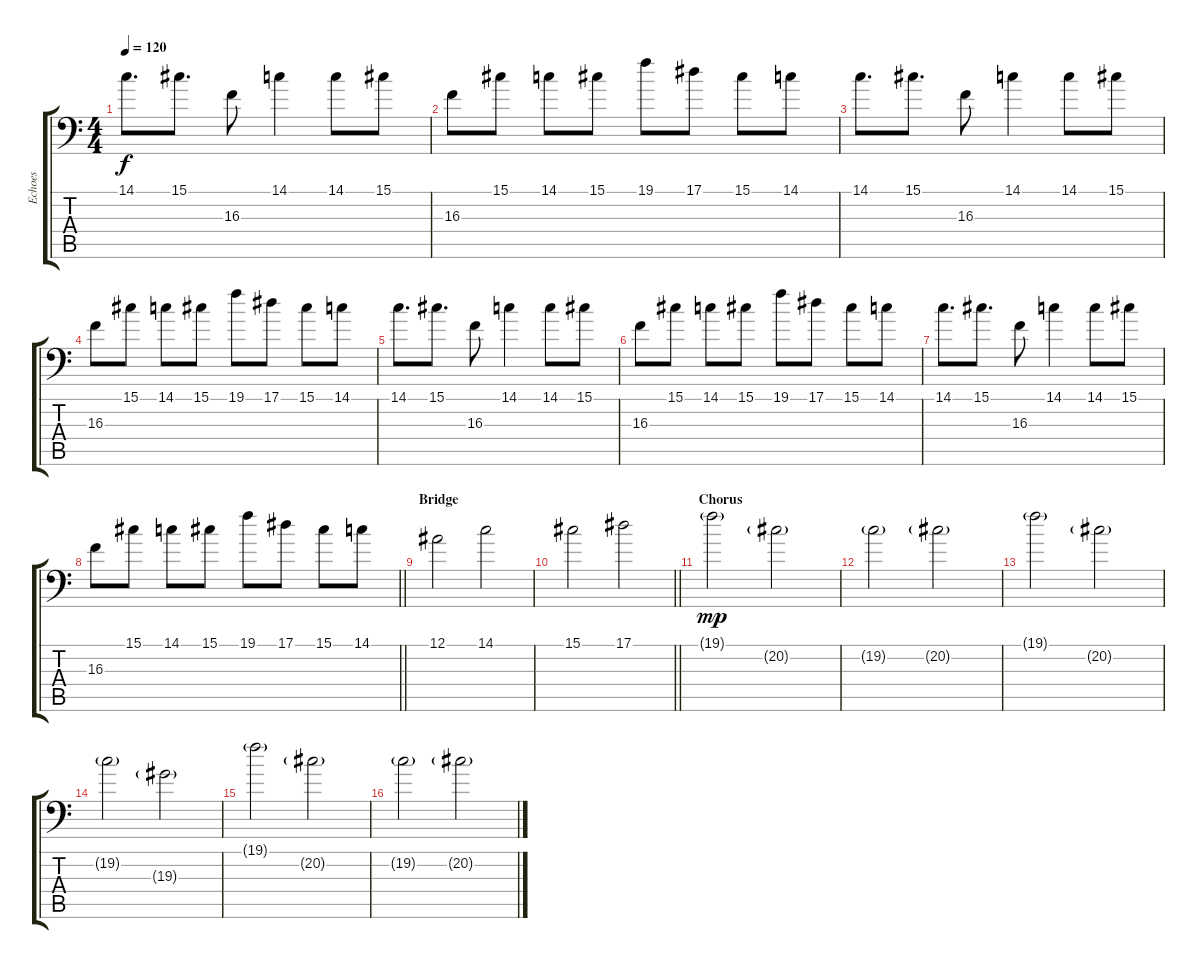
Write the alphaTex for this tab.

\track ("Echoes" "Echoes") {instrument fx7echoes}
\staff {score tabs}
\tuning (Bb3 F3 Db3 Ab2 Eb2 F1) {hide}
\ts (4 4)
\tempo 120
\clef f4
\ks c
14.1.8{d dy f} 15.1.8{d} 16.3.8 14.1.4 14.1.8 15.1.8 |
16.3.8 15.1.8 14.1.8 15.1.8 19.1.8 17.1.8 15.1.8 14.1.8 |
14.1.8{d} 15.1.8{d} 16.3.8 14.1.4 14.1.8 15.1.8 |
16.3.8 15.1.8 14.1.8 15.1.8 19.1.8 17.1.8 15.1.8 14.1.8 |
14.1.8{d} 15.1.8{d} 16.3.8 14.1.4 14.1.8 15.1.8 |
16.3.8 15.1.8 14.1.8 15.1.8 19.1.8 17.1.8 15.1.8 14.1.8 |
14.1.8{d} 15.1.8{d} 16.3.8 14.1.4 14.1.8 15.1.8 |
\barLineRight lightlight
16.3.8 15.1.8 14.1.8 15.1.8 19.1.8 17.1.8 15.1.8 14.1.8 |
\section ("" "Bridge")
12.1.2 14.1.2 |
\barLineRight lightlight
15.1.2 17.1.2 |
\section ("" "Chorus")
19.1{g}.2{dy mp} 20.2{g}.2 |
19.2{g}.2 20.2{g}.2 |
19.1{g}.2 20.2{g}.2 |
19.2{g}.2 19.3{g}.2 |
19.1{g}.2 20.2{g}.2 |
19.2{g}.2 20.2{g}.2
